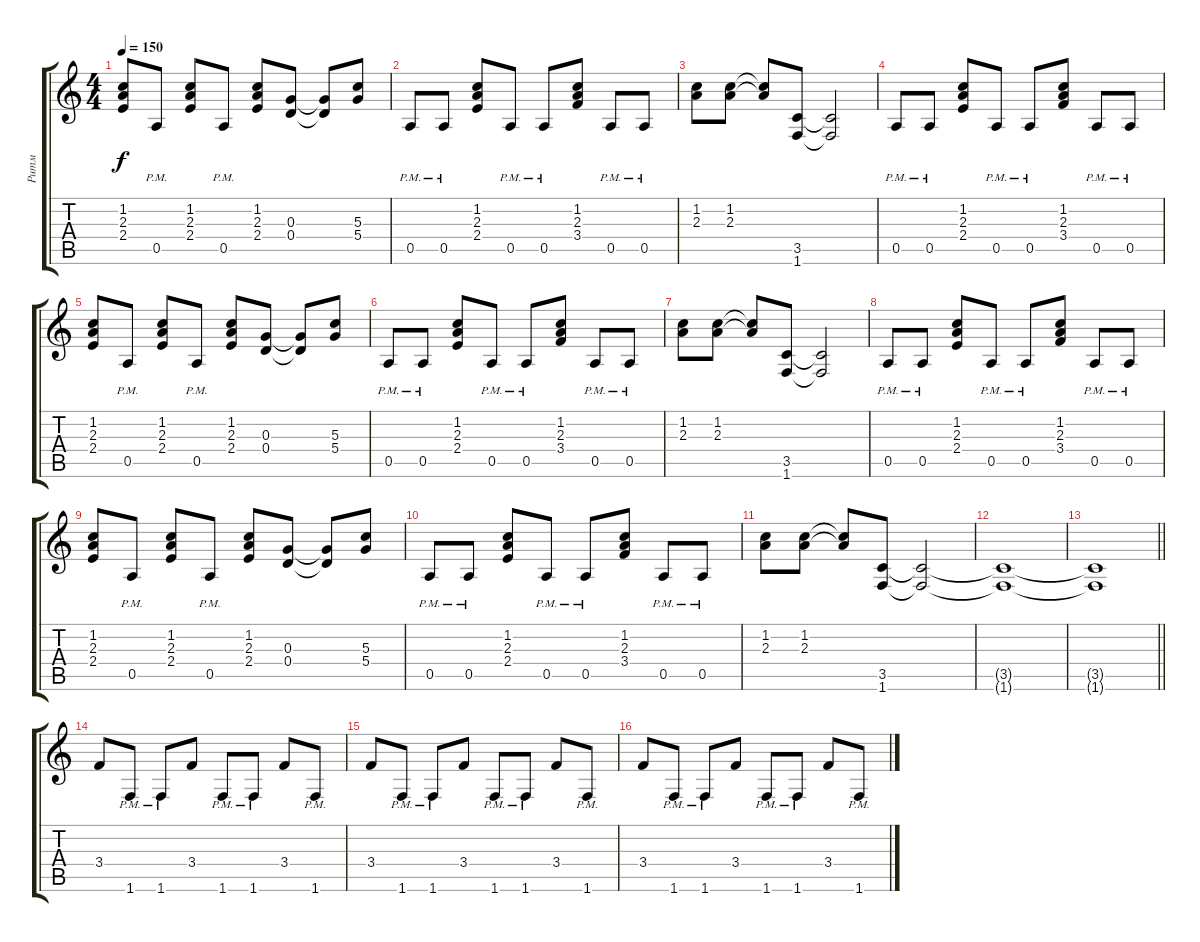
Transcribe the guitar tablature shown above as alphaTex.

\track ("Ритм" "Ритм") {instrument distortionguitar}
\staff {score tabs}
\tuning (E4 B3 G3 D3 A2 E2) {hide}
\ts (4 4)
\tempo 150
\clef g2
\ks c
(1.2 2.3 2.4).8{dy f} 0.5{pm}.8 (1.2 2.3 2.4).8 0.5{pm}.8 (1.2 2.3 2.4).8 (0.3 0.4).8 (0.3{t} 0.4{t}).8 (5.3 5.4).8 |
0.5{pm}.8 0.5{pm}.8 (1.2 2.3 2.4).8 0.5{pm}.8 0.5{pm}.8 (1.2 2.3 3.4).8 0.5{pm}.8 0.5{pm}.8 |
(1.2 2.3).8 (1.2 2.3).8 (1.2{t} 2.3{t}).8 (3.5 1.6).8 (3.5{t} 1.6{t}).2 |
0.5{pm}.8 0.5{pm}.8 (1.2 2.3 2.4).8 0.5{pm}.8 0.5{pm}.8 (1.2 2.3 3.4).8 0.5{pm}.8 0.5{pm}.8 |
(1.2 2.3 2.4).8 0.5{pm}.8 (1.2 2.3 2.4).8 0.5{pm}.8 (1.2 2.3 2.4).8 (0.3 0.4).8 (0.3{t} 0.4{t}).8 (5.3 5.4).8 |
0.5{pm}.8 0.5{pm}.8 (1.2 2.3 2.4).8 0.5{pm}.8 0.5{pm}.8 (1.2 2.3 3.4).8 0.5{pm}.8 0.5{pm}.8 |
(1.2 2.3).8 (1.2 2.3).8 (1.2{t} 2.3{t}).8 (3.5 1.6).8 (3.5{t} 1.6{t}).2 |
0.5{pm}.8 0.5{pm}.8 (1.2 2.3 2.4).8 0.5{pm}.8 0.5{pm}.8 (1.2 2.3 3.4).8 0.5{pm}.8 0.5{pm}.8 |
(1.2 2.3 2.4).8 0.5{pm}.8 (1.2 2.3 2.4).8 0.5{pm}.8 (1.2 2.3 2.4).8 (0.3 0.4).8 (0.3{t} 0.4{t}).8 (5.3 5.4).8 |
0.5{pm}.8 0.5{pm}.8 (1.2 2.3 2.4).8 0.5{pm}.8 0.5{pm}.8 (1.2 2.3 3.4).8 0.5{pm}.8 0.5{pm}.8 |
(1.2 2.3).8 (1.2 2.3).8 (1.2{t} 2.3{t}).8 (3.5 1.6).8 (3.5{t} 1.6{t}).2 |
(3.5{t} 1.6{t}).1 |
\barLineRight lightlight
(3.5{t} 1.6{t}).1 |
3.4.8 1.6{pm}.8 1.6{pm}.8 3.4.8 1.6{pm}.8 1.6{pm}.8 3.4.8 1.6{pm}.8 |
3.4.8 1.6{pm}.8 1.6{pm}.8 3.4.8 1.6{pm}.8 1.6{pm}.8 3.4.8 1.6{pm}.8 |
3.4.8 1.6{pm}.8 1.6{pm}.8 3.4.8 1.6{pm}.8 1.6{pm}.8 3.4.8 1.6{pm}.8
